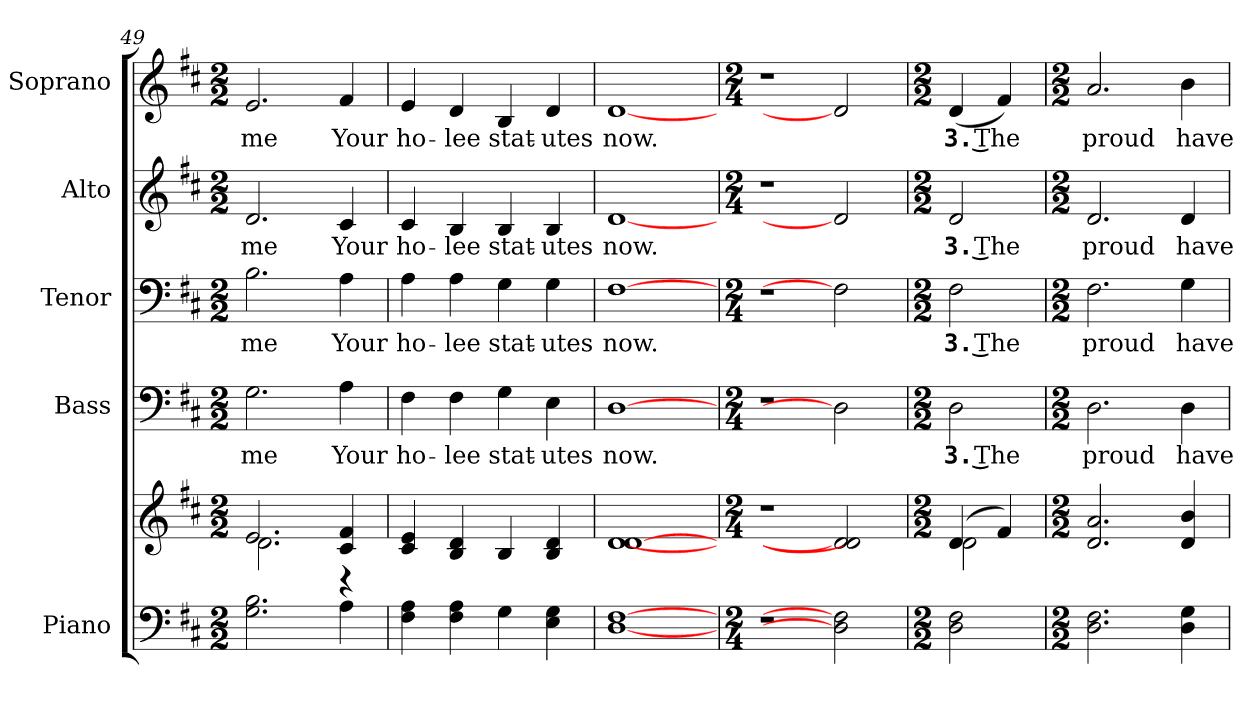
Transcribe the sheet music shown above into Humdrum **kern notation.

**kern	**kern	**kern	**text	**kern	**text	**kern	**text	**kern	**text
*part5	*part5	*part4	*part4	*part3	*part3	*part2	*part2	*part1	*part1
*staff6	*staff5	*staff4	*staff4	*staff3	*staff3	*staff2	*staff2	*staff1	*staff1
*I"Piano	*	*I"Bass	*	*I"Tenor	*	*I"Alto	*	*I"Soprano	*
*I'Pno.	*	*I'B.	*	*I'T.	*	*I'A.	*	*I'S.	*
*clefF4	*clefG2	*clefF4	*	*clefF4	*	*clefG2	*	*clefG2	*
*k[f#c#]	*k[f#c#]	*k[f#c#]	*	*k[f#c#]	*	*k[f#c#]	*	*k[f#c#]	*
*D:	*D:	*D:	*	*D:	*	*D:	*	*D:	*
*M2/2	*M2/2	*M2/2	*	*M2/2	*	*M2/2	*	*M2/2	*
=49	=49	=49	=49	=49	=49	=49	=49	=49	=49
*	*^	*	*	*	*	*	*	*	*
!	!	!	!	!LO:LY:b:color=#000000	!	!	!	!	!	!
!	!	!	!	!	!	!LO:LY:b:color=#000000	!	!	!	!
!	!	!	!	!	!	!	!	!LO:LY:b:color=#000000	!	!
!	!	!	!	!	!	!	!	!	!	!LO:LY:b:color=#000000
2.Gi\ 2.Bi	2.ei/	2.di\	2.Gi\	me	2.Bi\	me	2.di/	me	2.ei/	me
!	!	!	!	!LO:LY:b:color=#000000	!	!	!	!	!	!
!	!	!	!	!	!	!LO:LY:b:color=#000000	!	!	!	!
!	!	!	!	!	!	!	!	!LO:LY:b:color=#000000	!	!
!	!	!	!	!	!	!	!	!	!	!LO:LY:b:color=#000000
4Ai\	4c#i/ 4f#i	4r	4Ai\	Your	4Ai\	Your	4c#i/	Your	4f#i/	Your
*	*v	*v	*	*	*	*	*	*	*	*
=50	=50	=50	=50	=50	=50	=50	=50	=50	=50
*	*^	*	*	*	*	*	*	*	*
!	!	!	!	!LO:LY:b:color=#000000	!	!	!	!	!	!
*	*v	*v	*	*	*	*	*	*	*	*
*	*^	*	*	*	*	*	*	*	*
!	!	!	!	!	!	!LO:LY:b:color=#000000	!	!	!	!
*	*v	*v	*	*	*	*	*	*	*	*
*	*^	*	*	*	*	*	*	*	*
!	!	!	!	!	!	!	!	!LO:LY:b:color=#000000	!	!
*	*v	*v	*	*	*	*	*	*	*	*
*	*^	*	*	*	*	*	*	*	*
!	!	!	!	!	!	!	!	!	!	!LO:LY:b:color=#000000
*	*v	*v	*	*	*	*	*	*	*	*
4F#i\ 4Ai	4c#i/ 4ei	4F#i\	ho-	4Ai\	ho-	4c#i/	ho-	4ei/	ho-
!	!	!	!LO:LY:b:color=#000000	!	!	!	!	!	!
!	!	!	!	!	!LO:LY:b:color=#000000	!	!	!	!
!	!	!	!	!	!	!	!LO:LY:b:color=#000000	!	!
!	!	!	!	!	!	!	!	!	!LO:LY:b:color=#000000
4F#i\ 4Ai	4Bi/ 4di	4F#i\	-lee	4Ai\	-lee	4Bi/	-lee	4di/	-lee
!	!	!	!LO:LY:b:color=#000000	!	!	!	!	!	!
!	!	!	!	!	!LO:LY:b:color=#000000	!	!	!	!
!	!	!	!	!	!	!	!LO:LY:b:color=#000000	!	!
!	!	!	!	!	!	!	!	!	!LO:LY:b:color=#000000
4Gi\	4Bi/	4Gi\	stat-	4Gi\	stat-	4Bi/	stat-	4Bi/	stat-
!	!	!	!LO:LY:b:color=#000000	!	!	!	!	!	!
!	!	!	!	!	!LO:LY:b:color=#000000	!	!	!	!
!	!	!	!	!	!	!	!LO:LY:b:color=#000000	!	!
!	!	!	!	!	!	!	!	!	!LO:LY:b:color=#000000
4Ei\ 4Gi	4Bi/ 4di	4Ei\	-utes	4Gi\	-utes	4Bi/	-utes	4di/	-utes
=51	=51	=51	=51	=51	=51	=51	=51	=51	=51
!	!	!	!LO:LY:b:color=#000000	!	!	!	!	!	!
!	!	!	!	!	!LO:LY:b:color=#000000	!	!	!	!
!	!	!	!	!	!	!	!LO:LY:b:color=#000000	!	!
!	!	!	!	!	!	!	!	!	!LO:LY:b:color=#000000
[1Di [1F#i	[1di [1di	[1Di	now.	[1F#i	now.	[1di	now.	[1di	now.
!!LO:PB:g=z
=52	=52	=52	=52	=52	=52	=52	=52	=52	=52
*M2/4	*M2/4	*M2/4	*	*M2/4	*	*M2/4	*	*M2/4	*
!LO:N:vis=1	!LO:N:vis=1	!LO:N:vis=1	!	!LO:N:vis=1	!	!LO:N:vis=1	!	!LO:N:vis=1	!
2r	2r	2r	.	2r	.	2r	.	2r	.
2Di] 2F#i]	2di] 2di]	2Di]	.	2F#i]	.	2di]	.	2di]	.
=53	=53	=53	=53	=53	=53	=53	=53	=53	=53
*M2/2	*M2/2	*M2/2	*	*M2/2	*	*M2/2	*	*M2/2	*
*	*^	*	*	*	*	*	*	*	*
!	!	!	!	!LO:LY:b:color=#000000	!	!	!	!	!	!
!	!	!	!	!	!	!LO:LY:b:color=#000000	!	!	!	!
!	!	!	!	!	!	!	!	!LO:LY:b:color=#000000	!	!
!	!	!	!	!	!	!	!	!	!	!LO:LY:b:color=#000000
2Di\ 2F#i	(4di/	2di\	2Di\	3. The	2F#i\	3. The	2di/	3. The	(4di/	3. The
.	4f#i/)	.	.	.	.	.	.	.	4f#i/)	.
*	*v	*v	*	*	*	*	*	*	*	*
=54	=54	=54	=54	=54	=54	=54	=54	=54	=54
*M2/2	*M2/2	*M2/2	*	*M2/2	*	*M2/2	*	*M2/2	*
!	!	!	!LO:LY:b:color=#000000	!	!	!	!	!	!
!	!	!	!	!	!LO:LY:b:color=#000000	!	!	!	!
!	!	!	!	!	!	!	!LO:LY:b:color=#000000	!	!
!	!	!	!	!	!	!	!	!	!LO:LY:b:color=#000000
2.Di\ 2.F#i	2.di/ 2.ai	2.Di\	proud	2.F#i\	proud	2.di/	proud	2.ai/	proud
!	!	!	!LO:LY:b:color=#000000	!	!	!	!	!	!
!	!	!	!	!	!LO:LY:b:color=#000000	!	!	!	!
!	!	!	!	!	!	!	!LO:LY:b:color=#000000	!	!
!	!	!	!	!	!	!	!	!	!LO:LY:b:color=#000000
4Di\ 4Gi	4di/ 4bi	4Di\	have	4Gi\	have	4di/	have	4bi\	have
=	=	=	=	=	=	=	=	=	=
*-	*-	*-	*-	*-	*-	*-	*-	*-	*-
